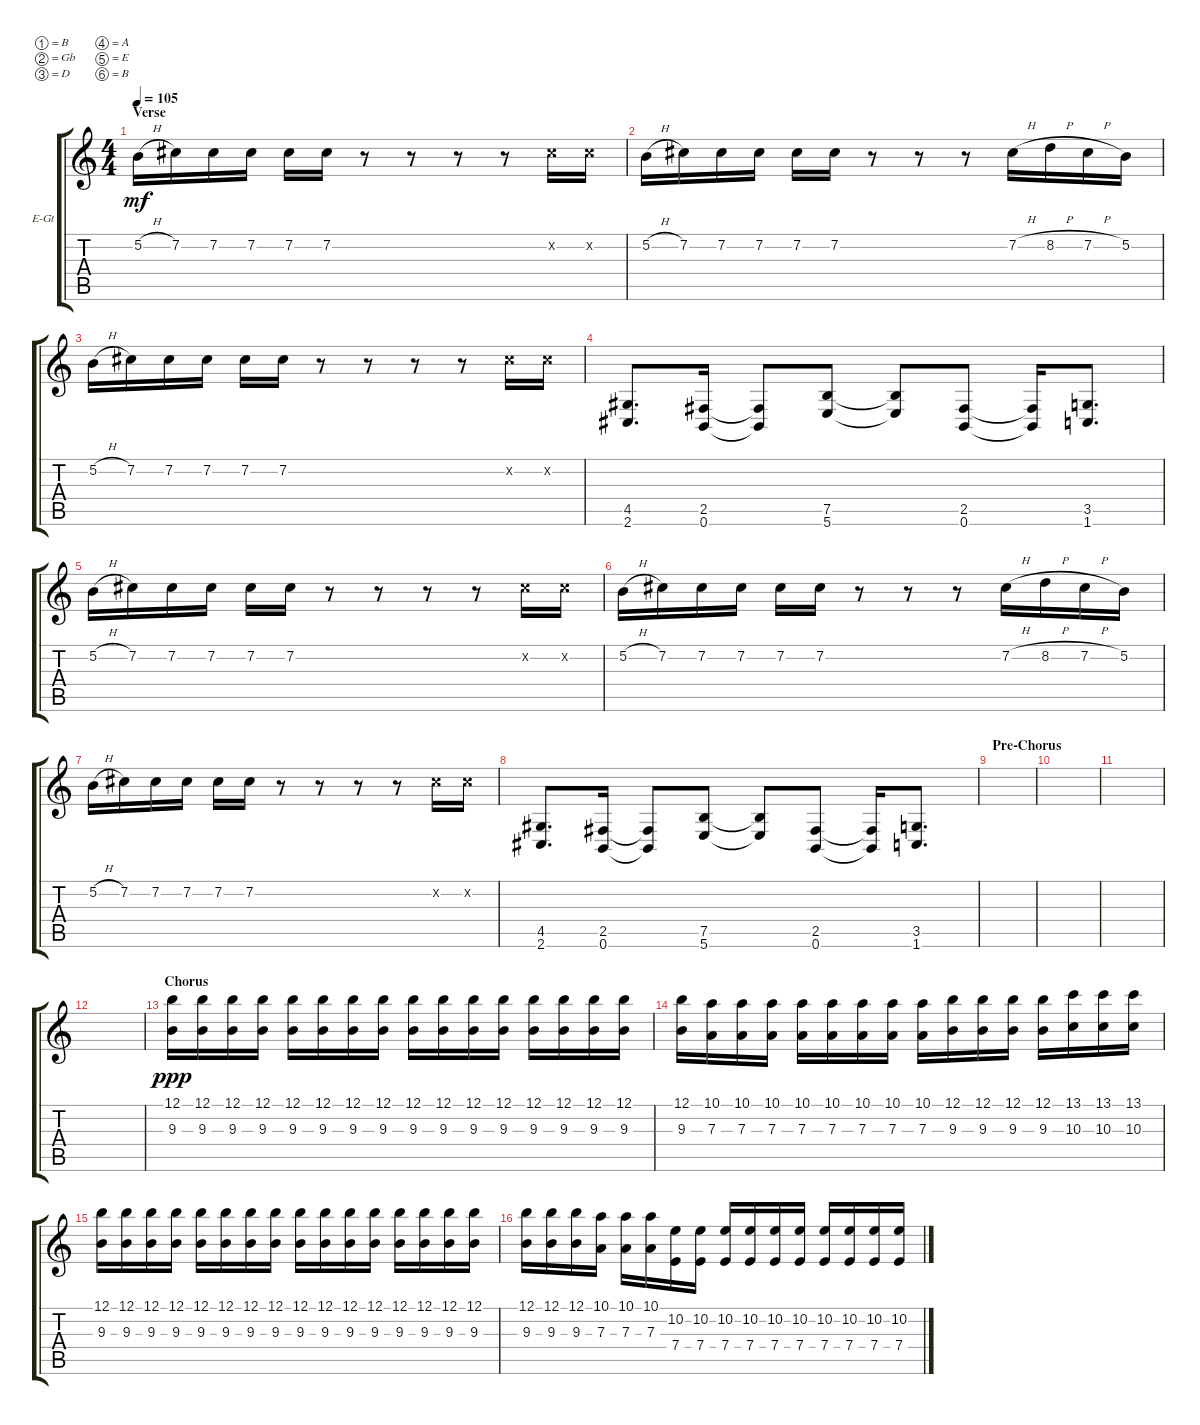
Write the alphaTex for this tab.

\bracketExtendMode groupsimilarinstruments
\firstSystemTrackNameOrientation horizontal
\otherSystemsTrackNameOrientation horizontal
\track ("Lead Guitar 1" "E-Gt") {instrument overdrivenguitar}
\staff {score tabs}
\tuning (B3 Gb3 D3 A2 E2 B1)
\ts (4 4)
\section ("" "Verse")
\tempo 105
\clef g2
\scale
0.374359
\ks c
5.2{h}.16{dy mf} 7.2.16 7.2.16 7.2.16 7.2.16 7.2.16 r.8 r.8 r.8 r.8 7.2{x}.16 7.2{x}.16 |
\scale
0.312821 5.2{h}.16 7.2.16 7.2.16 7.2.16 7.2.16 7.2.16 r.8 r.8 r.8 7.2{h}.16 8.2{h}.16 7.2{h}.16 5.2.16 |
5.2{h}.16 7.2.16 7.2.16 7.2.16 7.2.16 7.2.16 r.8 r.8 r.8 r.8 7.2{x}.16 7.2{x}.16 |
(2.6 4.5).8{d} (0.6 2.5).16 (2.5{t} 0.6{t}).8 (5.6 7.5).8 (7.5{t} 5.6{t}).8 (0.6 2.5).8 (2.5{t} 0.6{t}).16 (1.6 3.5).8{d} |
5.2{h}.16 7.2.16 7.2.16 7.2.16 7.2.16 7.2.16 r.8 r.8 r.8 r.8 7.2{x}.16 7.2{x}.16 |
5.2{h}.16 7.2.16 7.2.16 7.2.16 7.2.16 7.2.16 r.8 r.8 r.8 7.2{h}.16 8.2{h}.16 7.2{h}.16 5.2.16 |
5.2{h}.16 7.2.16 7.2.16 7.2.16 7.2.16 7.2.16 r.8 r.8 r.8 r.8 7.2{x}.16 7.2{x}.16 |
(2.6 4.5).8{d} (0.6 2.5).16 (2.5{t} 0.6{t}).8 (5.6 7.5).8 (7.5{t} 5.6{t}).8 (0.6 2.5).8 (2.5{t} 0.6{t}).16 (1.6 3.5).8{d} |
\section ("" "Pre-Chorus")
|
|
|
|
\section ("" "Chorus")
(9.3 12.1).16{dy ppp} (12.1 9.3).16 (12.1 9.3).16 (12.1 9.3).16 (9.3 12.1).16 (12.1 9.3).16 (12.1 9.3).16 (12.1 9.3).16 (9.3 12.1).16 (12.1 9.3).16 (12.1 9.3).16 (12.1 9.3).16 (9.3 12.1).16 (12.1 9.3).16 (12.1 9.3).16 (12.1 9.3).16 |
(9.3 12.1).16 (7.3 10.1).16 (7.3 10.1).16 (7.3 10.1).16 (7.3 10.1).16 (7.3 10.1).16 (7.3 10.1).16 (10.1 7.3).16 (10.1 7.3).16 (12.1 9.3).16 (12.1 9.3).16 (12.1 9.3).16 (9.3 12.1).16 (10.3 13.1).16 (10.3 13.1).16 (10.3 13.1).16 |
(9.3 12.1).16 (12.1 9.3).16 (12.1 9.3).16 (12.1 9.3).16 (9.3 12.1).16 (12.1 9.3).16 (12.1 9.3).16 (12.1 9.3).16 (9.3 12.1).16 (12.1 9.3).16 (12.1 9.3).16 (12.1 9.3).16 (9.3 12.1).16 (12.1 9.3).16 (12.1 9.3).16 (12.1 9.3).16 |
(12.1 9.3).16 (12.1 9.3).16 (12.1 9.3).16 (7.3 10.1).16 (7.3 10.1).16 (7.3 10.1).16 (10.2 7.4).16 (10.2 7.4).16 (10.2 7.4).16 (10.2 7.4).16 (10.2 7.4).16 (10.2 7.4).16 (10.2 7.4).16 (10.2 7.4).16 (10.2 7.4).16 (10.2 7.4).16
